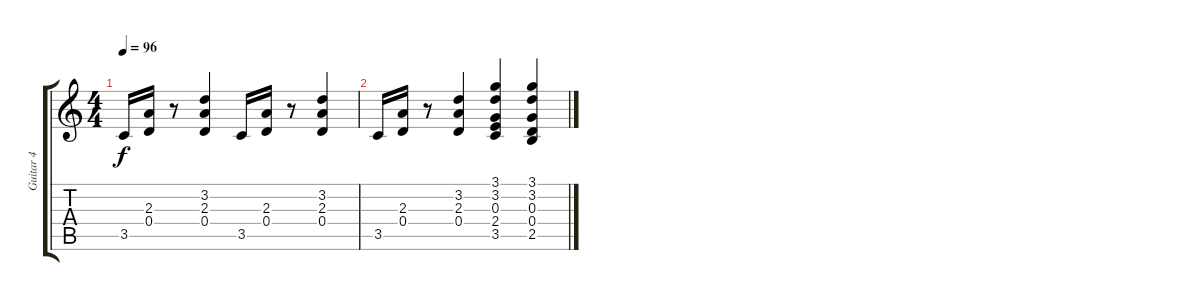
\track ("Guitar 4" "Guitar 4") {instrument overdrivenguitar}
\staff {score tabs}
\tuning (E4 B3 G3 D3 A2 D2) {hide}
\ts (4 4)
\tempo 96
\clef g2
\ks c
3.5.16{dy f} (2.3 0.4).16 r.8 (3.2 2.3 0.4).4 3.5.16 (2.3 0.4).16 r.8 (3.2 2.3 0.4).4 |
3.5.16 (2.3 0.4).16 r.8 (3.2 2.3 0.4).4 (3.1 3.2 0.3 2.4 3.5).4 (3.1 3.2 0.3 0.4 2.5).4
